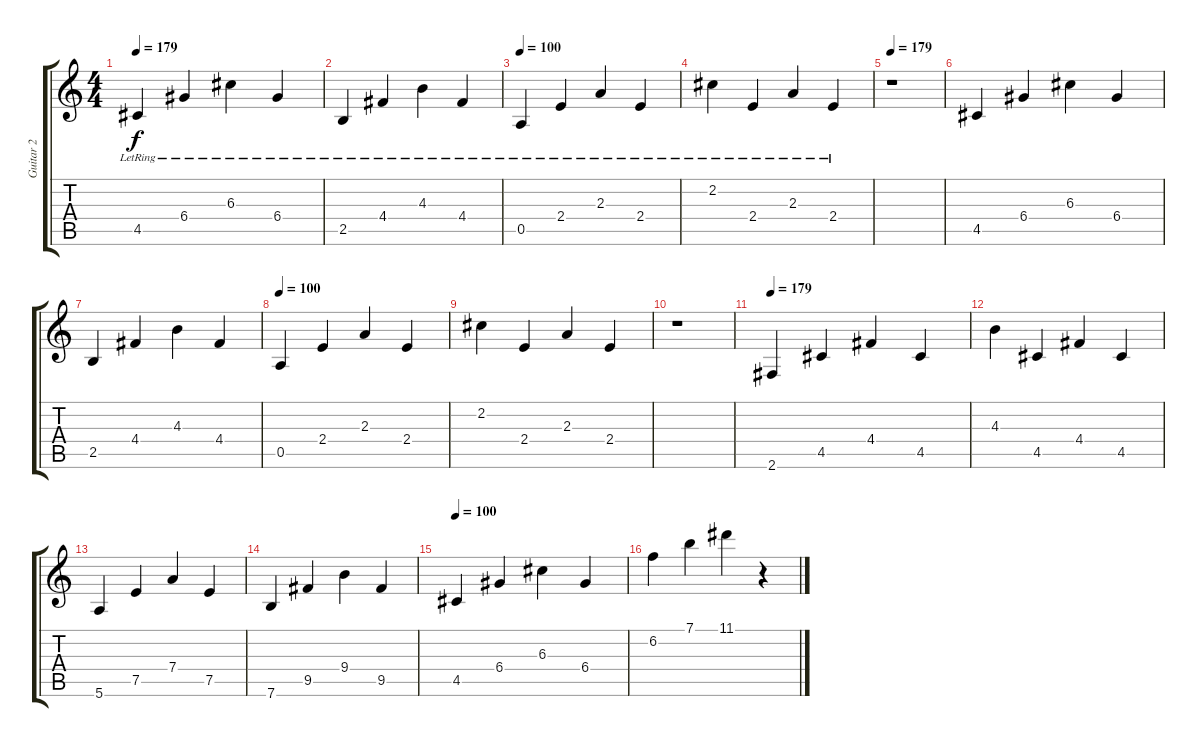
\track ("Guitar 2" "Guitar 2") {instrument acousticguitarnylon}
\staff {score tabs}
\tuning (E4 B3 G3 D3 A2 E2) {hide}
\ts (4 4)
\tempo 179
\clef g2
\ks c
4.5{lr}.4{dy f instrument acousticguitarnylon} 6.4{lr}.4 6.3{lr}.4 6.4{lr}.4 |
2.5{lr}.4 4.4{lr}.4 4.3{lr}.4 4.4{lr}.4 |
\tempo 100
0.5{lr}.4 2.4{lr}.4 2.3{lr}.4 2.4{lr}.4 |
2.2{lr}.4 2.4{lr}.4 2.3{lr}.4 2.4{lr}.4 |
\tempo 179
r.1 |
4.5.4 6.4.4 6.3.4 6.4.4 |
2.5.4 4.4.4 4.3.4 4.4.4 |
\tempo 100
0.5.4 2.4.4 2.3.4 2.4.4 |
2.2.4 2.4.4 2.3.4 2.4.4 |
r.1 |
\tempo 179
2.6.4 4.5.4 4.4.4 4.5.4 |
4.3.4 4.5.4 4.4.4 4.5.4 |
5.6.4 7.5.4 7.4.4 7.5.4 |
7.6.4 9.5.4 9.4.4 9.5.4 |
\tempo 100
4.5.4 6.4.4 6.3.4 6.4.4 |
6.2.4 7.1.4 11.1.4 r.4
